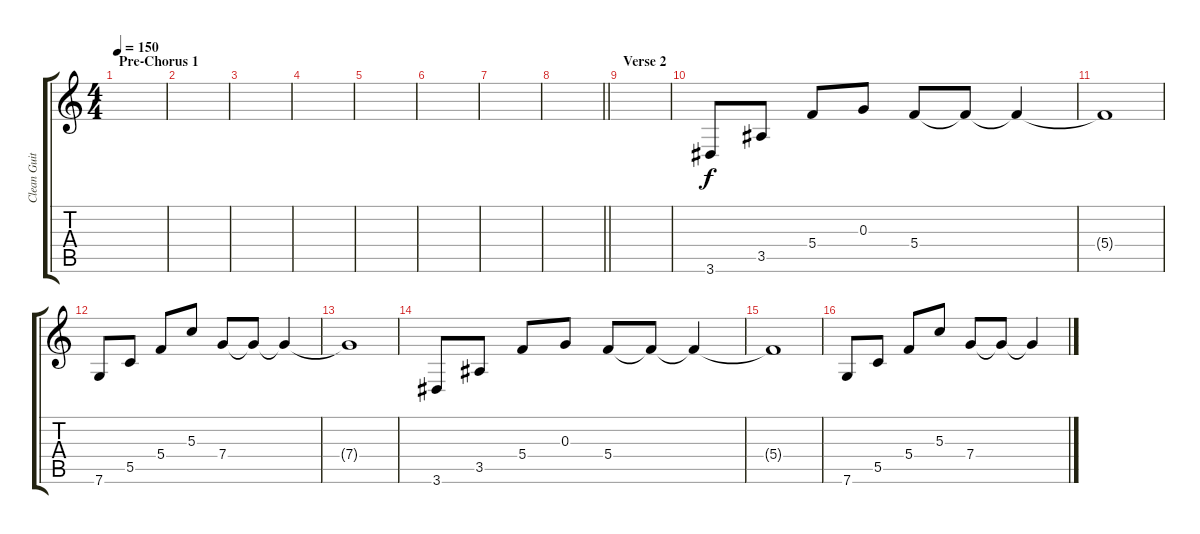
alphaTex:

\track ("Clean Guitar 2" "Clean Guit") {instrument electricguitarclean}
\staff {score tabs}
\tuning (E4 C4 G3 C3 G2 C2) {hide}
\ts (4 4)
\section ("" "Pre-Chorus 1")
\tempo 150
\clef g2
\ks c
|
|
|
|
|
|
|
\barLineRight lightlight
|
\section ("" "Verse 2")
|
3.6.8 3.5.8 5.4.8 0.3.8 5.4.8 5.4{t}.8 5.4{t}.4 |
5.4{t}.1 |
7.6.8 5.5.8 5.4.8 5.3.8 7.4.8 7.4{t}.8 7.4{t}.4 |
7.4{t}.1 |
3.6.8 3.5.8 5.4.8 0.3.8 5.4.8 5.4{t}.8 5.4{t}.4 |
5.4{t}.1 |
7.6.8 5.5.8 5.4.8 5.3.8 7.4.8 7.4{t}.8 7.4{t}.4
